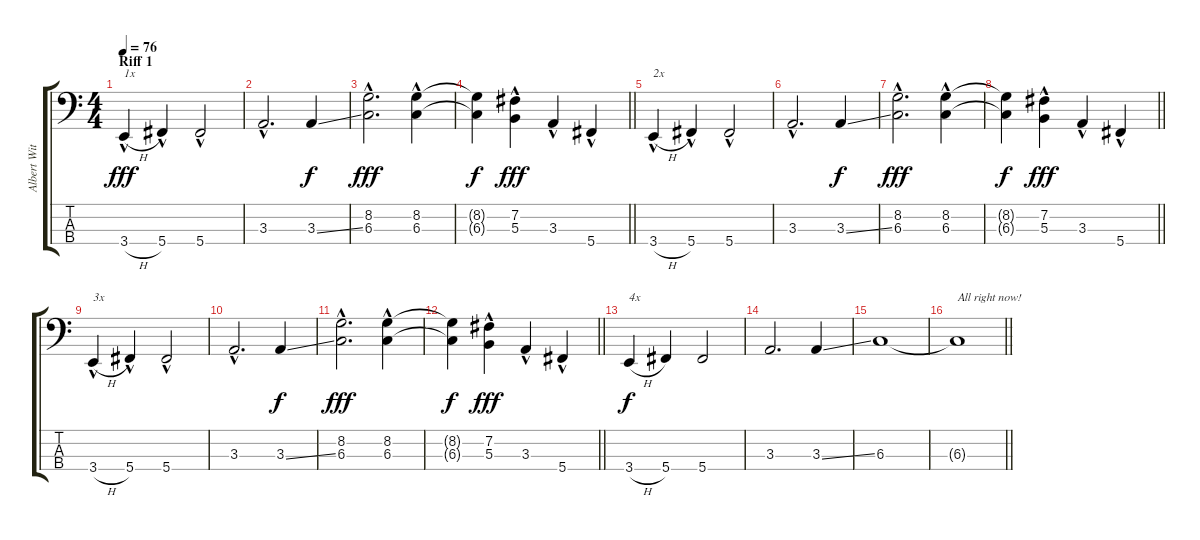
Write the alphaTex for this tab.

\track ("Albert Witchfinder" "Albert Wit") {instrument electricbassfinger bank 255}
\staff {score tabs}
\tuning (E2 B1 Gb1 Db1) {hide}
\ts (4 4)
\section ("" "Riff 1")
\tempo 76
\clef f4
\ks c
3.4{h hac}.4{txt "1x" dy fff} 5.4{hac}.4 5.4{hac}.2 |
3.3{hac}.2{d} 3.3{ss}.4{dy f} |
(8.2 6.3{hac}).2{d dy fff} (8.2 6.3{hac}).4 |
\barLineRight lightlight
(8.2{t} 6.3{t}).4{dy f} (7.2 5.3{hac}).4{dy fff} 3.3{hac}.4 5.4{hac}.4 |
3.4{h hac}.4{txt "2x"} 5.4{hac}.4 5.4{hac}.2 |
3.3{hac}.2{d} 3.3{ss}.4{dy f} |
(8.2 6.3{hac}).2{d dy fff} (8.2 6.3{hac}).4 |
\barLineRight lightlight
(8.2{t} 6.3{t}).4{dy f} (7.2 5.3{hac}).4{dy fff} 3.3{hac}.4 5.4{hac}.4 |
3.4{h hac}.4{txt "3x"} 5.4{hac}.4 5.4{hac}.2 |
3.3{hac}.2{d} 3.3{ss}.4{dy f} |
(8.2 6.3{hac}).2{d dy fff} (8.2 6.3{hac}).4 |
\barLineRight lightlight
(8.2{t} 6.3{t}).4{dy f} (7.2 5.3{hac}).4{dy fff} 3.3{hac}.4 5.4{hac}.4 |
3.4{h}.4{txt "4x" dy f} 5.4.4 5.4.2 |
3.3.2{d} 3.3{ss}.4 |
6.3.1 |
\barLineRight lightlight
6.3{t}.1{txt "All right now!"}
